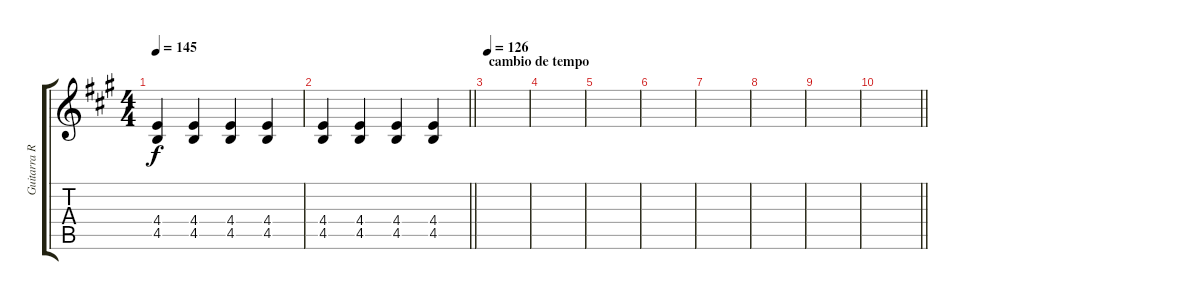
\track ("Guitarra Rítmica" "Guitarra R") {instrument distortionguitar}
\staff {score tabs}
\tuning (D4 A3 F3 C3 G2 C2) {hide}
\ts (4 4)
\tempo 145
\clef g2
\ks a
(4.4 4.5).4{dy f} (4.4 4.5).4 (4.4 4.5).4 (4.4 4.5).4 |
\barLineRight lightlight
(4.4 4.5).4 (4.4 4.5).4 (4.4 4.5).4 (4.4 4.5).4 |
\section ("" "cambio de tempo")
\tempo 126
|
|
|
|
|
|
|
\barLineRight lightlight
